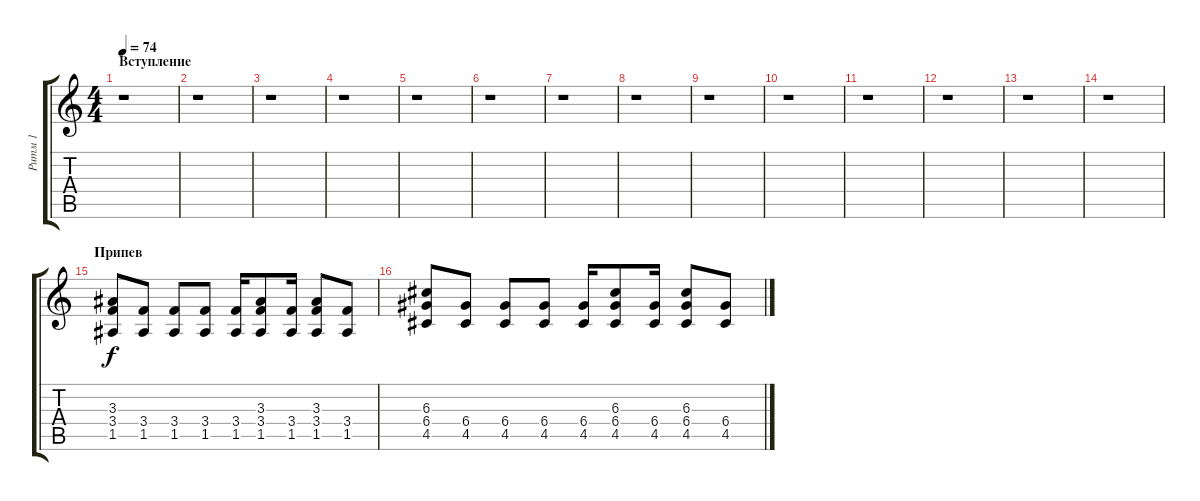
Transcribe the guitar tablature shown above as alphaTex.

\track ("Ритм 1" "Ритм 1") {instrument distortionguitar}
\staff {score tabs}
\tuning (E4 B3 G3 D3 A2 E2) {hide}
\ts (4 4)
\section ("" "Вступление")
\tempo 74
\clef g2
\ks c
r.1{dy f instrument distortionguitar} |
r.1 |
r.1 |
r.1 |
r.1 |
r.1 |
r.1 |
r.1 |
r.1 |
r.1 |
r.1 |
r.1 |
r.1 |
r.1 |
\section ("" "Припев")
(3.3 3.4 1.5).8 (3.4 1.5).8 (3.4 1.5).8 (3.4 1.5).8 (3.4 1.5).16 (3.3 3.4 1.5).8 (3.4 1.5).16 (3.3 3.4 1.5).8 (3.4 1.5).8 |
(6.3 6.4 4.5).8 (6.4 4.5).8 (6.4 4.5).8 (6.4 4.5).8 (6.4 4.5).16 (6.3 6.4 4.5).8 (6.4 4.5).16 (6.3 6.4 4.5).8 (6.4 4.5).8
